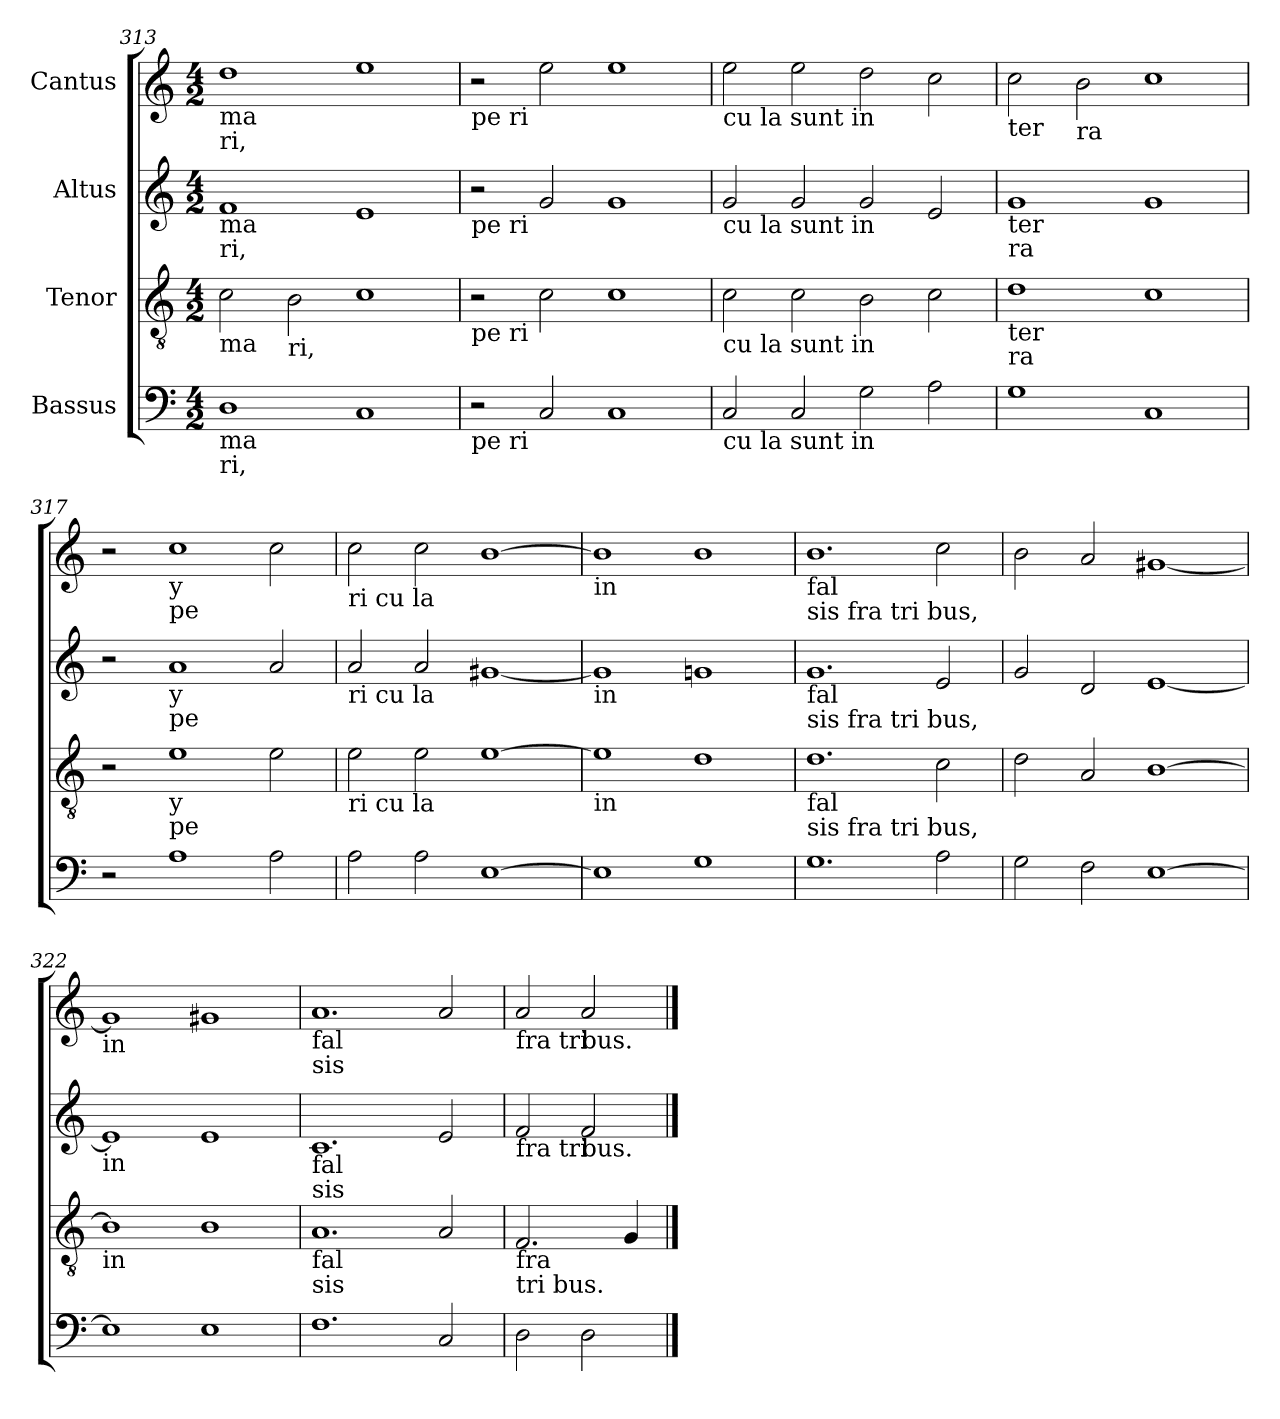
**kern	**kern	**kern	**kern
*part4	*part3	*part2	*part1
*staff4	*staff3	*staff2	*staff1
*I"Bassus	*I"Tenor	*I"Altus	*I"Cantus
*clefF4	*clefGv2	*clefG2	*clefG2
*ITrd7c12	*	*	*
*k[]	*k[]	*k[]	*k[]
*C:	*C:	*C:	*C:
*M4/2	*M4/2	*M4/2	*M4/2
=313	=313	=313	=313
!	!	!	!LO:TX:b:t=ma
!	!	!	!LO:TX:b:t=ri,
!	!	!LO:TX:b:t=ma	!
!	!	!LO:TX:b:t=ri,	!
!	!LO:TX:b:t=ma	!	!
!LO:TX:b:t=ma	!	!	!
!LO:TX:b:t=ri,	!	!	!
1DD	2c\	1f	1dd
!	!LO:TX:b:t=ri,	!	!
.	2B\	.	.
1CC	1c	1e	1ee
=314	=314	=314	=314
!	!	!	!LO:TX:b:t=pe ri
!	!	!LO:TX:b:t=pe ri	!
!	!LO:TX:b:t=pe ri	!	!
!LO:TX:b:t=pe ri	!	!	!
2r	2r	2r	2r
2CC/	2c\	2g/	2ee\
1CC	1c	1g	1ee
=315	=315	=315	=315
!	!	!	!LO:TX:b:t=cu la sunt in
!	!	!LO:TX:b:t=cu la sunt in	!
!	!LO:TX:b:t=cu la sunt in	!	!
!LO:TX:b:t=cu la sunt in	!	!	!
2CC/	2c\	2g/	2ee\
2CC/	2c\	2g/	2ee\
2GG\	2B\	2g/	2dd\
2AA\	2c\	2e/	2cc\
!!LO:LB:g=z
=316	=316	=316	=316
!	!	!	!LO:TX:b:t=ter
!	!	!LO:TX:b:t=ter	!
!	!	!LO:TX:b:t=ra	!
!	!LO:TX:b:t=ter	!	!
!	!LO:TX:b:t=ra	!	!
1GG	1d	1g	2cc\
!	!	!	!LO:TX:b:t=ra
.	.	.	2b\
1CC	1c	1g	1cc
=317	=317	=317	=317
2r	2r	2r	2r
!	!	!	!LO:TX:b:t=y
!	!	!	!LO:TX:b:t=pe
!	!	!LO:TX:b:t=y	!
!	!	!LO:TX:b:t=pe	!
!	!LO:TX:b:t=y	!	!
!	!LO:TX:b:t=pe	!	!
1AA	1e	1a	1cc
2AA\	2e\	2a/	2cc\
=318	=318	=318	=318
!	!	!	!LO:TX:b:t=ri cu la
!	!	!LO:TX:b:t=ri cu la	!
!	!LO:TX:b:t=ri cu la	!	!
2AA\	2e\	2a/	2cc\
2AA\	2e\	2a/	2cc\
[>1EE	[>1e	[<1g#X	[>1b
=319	=319	=319	=319
!	!	!	!LO:TX:b:t=in
!	!	!LO:TX:b:t=in	!
!	!LO:TX:b:t=in	!	!
1EE]	1e]	1g#]	1b]
1GG	1d	1gn	1b
=320	=320	=320	=320
!	!	!	!LO:TX:b:t=fal
!	!	!	!LO:TX:b:t=sis fra tri bus,
!	!	!LO:TX:b:t=fal	!
!	!	!LO:TX:b:t=sis fra tri bus,	!
!	!LO:TX:b:t=fal	!	!
!	!LO:TX:b:t=sis fra tri bus,	!	!
1.GG	1.d	1.g	1.b
2AA\	2c\	2e/	2cc\
=321	=321	=321	=321
2GG\	2d\	2g/	2b\
2FF\	2A/	2d/	2a/
[>1EE	[>1B	[<1e	[<1g#X
=322	=322	=322	=322
!	!	!	!LO:TX:b:t=in
!	!	!LO:TX:b:t=in	!
!	!LO:TX:b:t=in	!	!
1EE]	1B]	1e]	1g#]
1EE	1B	1e	1g#X
=323	=323	=323	=323
!	!	!	!LO:TX:b:t=fal
!	!	!	!LO:TX:b:t=sis
!	!	!LO:TX:b:t=fal	!
!	!	!LO:TX:b:t=sis	!
!	!LO:TX:b:t=fal	!	!
!	!LO:TX:b:t=sis	!	!
1.FF	1.A	1.c	1.a
2CC/	2A/	2e/	2a/
=324	=324	=324	=324
!	!	!	!LO:TX:b:t=fra tri
!	!	!LO:TX:b:t=fra tri	!
!	!LO:TX:b:t=fra	!	!
!	!LO:TX:b:t=tri bus.	!	!
2DD\	2.F/	2f/	2a/
!	!	!	!LO:TX:b:t=bus.
!	!	!LO:TX:b:t=bus.	!
2DD\	.	2f/	2a/
.	4G/	.	.
==	==	==	==
*-	*-	*-	*-
